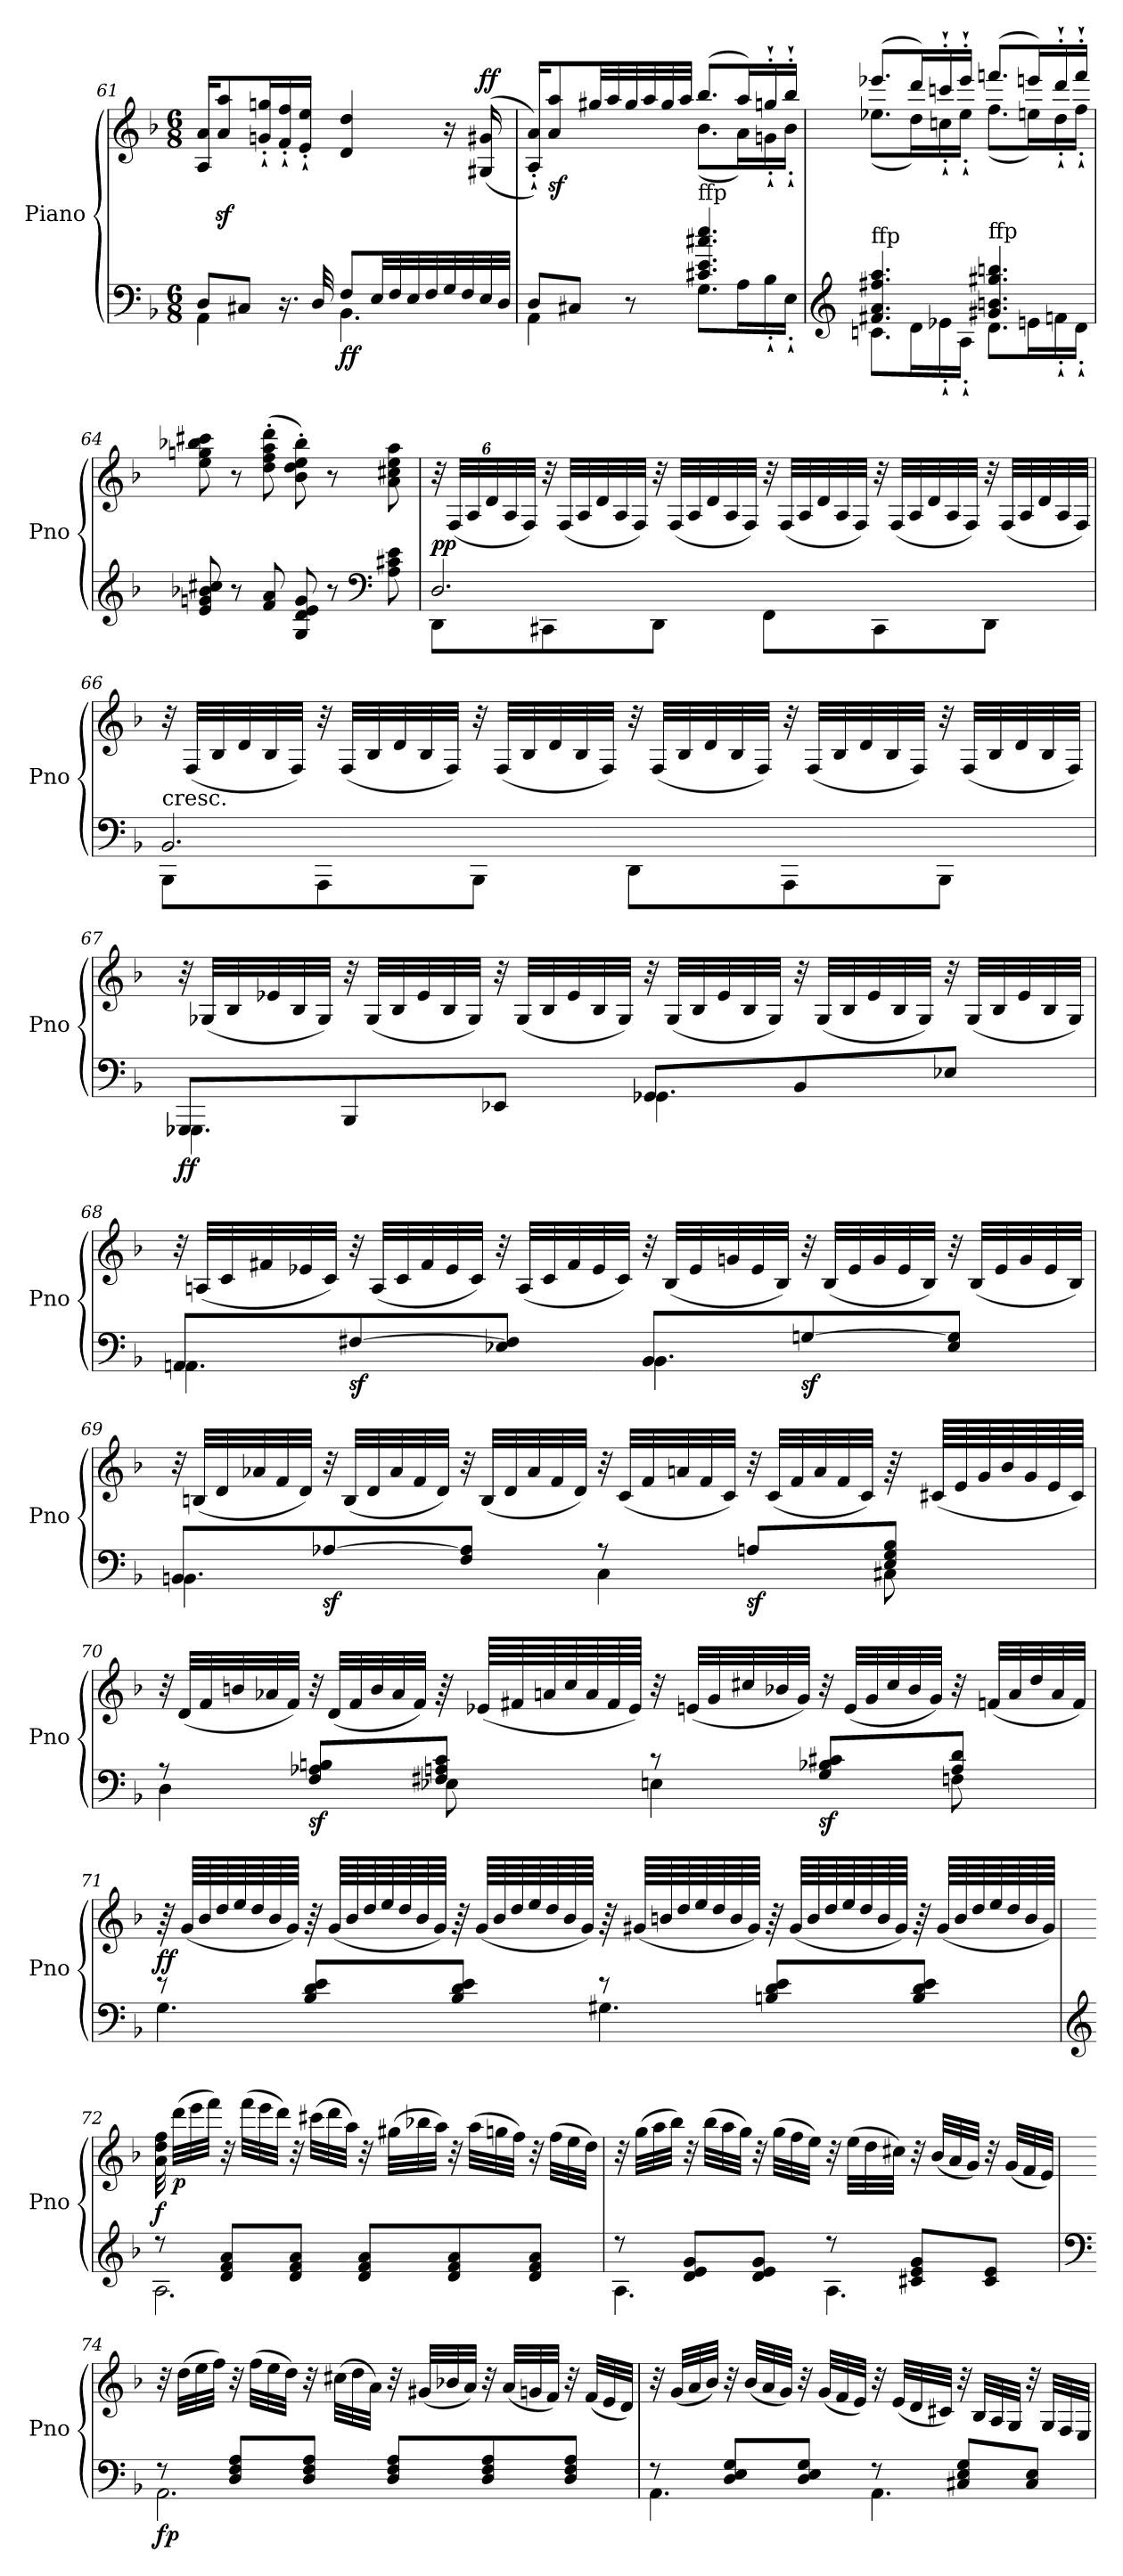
**kern	**kern	**dynam
*part1	*part1	*part1
*staff2	*staff1	*staff1/2
*I"Piano	*	*
*I'Pno	*	*
*clefF4	*clefG2	*
*k[b-]	*k[b-]	*
*F:	*F:	*
*M6/8	*M6/8	*
=61	=61	=61
*^	*	*
8D/L	4AA\	16A/ 16a/KL	.
.	.	8a/z< 8aa/z<	.
8C#X/J	.	.	.
.	.	16gn/'` 16ggn/'`L	.
16.r	8ryy	16f/'` 16ff/'`	.
.	.	16e/'` 16ee/'`JJ	.
32D/	.	.	.
!	!	!	!LO:DY:b=2
8F/L	4.BB-\	4d/ 4dd/	ff
32E/LL	.	.	.
32F/	.	.	.
32E/	.	.	.
32F/	.	.	.
32G/	.	16r	.
32F/	.	.	.
!	!	!	!LO:DY:a
32E/	.	(<(<16G#X/ 16g#X/	ff
32D/JJJ	.	.	.
!!LO:LB:g=z
=62	=62	=62	=62
*	*	*^	*
8D/L	4AA\	16A/'` 16a/'`KL))	4.ryy	.
!	!	!	!	!LO:DY:b
.	.	8a/ 8aa/	.	sf
8C#X/J	.	.	.	.
.	.	32gg#X/LL	.	.
.	.	32aa/	.	.
8r	8ryy	32gg#/	.	.
.	.	32aa/	.	.
.	.	32gg#/	.	.
.	.	32aa/JJJ	.	.
!	!	!LO:TX:b:t=ffp	!	!
4.c#X/ 4.e/ 4.cc#X/ 4.ee/	8.G\L	(>8.bb-/L	(<8.b-\L	.
.	16A\L	16aa/L)	16a\L)	.
.	16B-'`\	16ggn'`/	16gn'`\	.
.	16E'`\JJ	16bb-'`/JJ	16b-'`\JJ	.
=63	=63	=63	=63	=63
*clefG2	*	*	*	*
!LO:TX:a:t=ffp	!	!	!	!
4.f#X/ 4.a/ 4.ff#X/ 4.aa/	8.cn\L	(>8.eee-X/L	(<8.ee-X\L	.
.	16d\L	16ddd/L)	16dd\L)	.
.	16e-X'`\	16cccn'`/	16ccn'`\	.
.	16A'`\JJ	16eee-'`/JJ	16ee-'`\JJ	.
!LO:TX:a:t=ffp	!	!	!	!
4.g#X/ 4.bn/ 4.gg#X/ 4.bbn/	8.d\L	(>8.fffn/L	(<8.ff\L	.
.	16en\L	16eeen/L)	16een\L)	.
.	16fn'`\	16ddd'`/	16dd'`\	.
.	16d'`\JJ	16fff'`/JJ	16ff'`\JJ	.
*v	*v	*	*	*
*	*v	*v	*
=64	=64	=64
8e/ 8gn/ 8b-X/ 8cc#X/	8ee\ 8ggn\ 8bb-X\ 8ccc#X\	.
8r	8r	.
8f/ 8a/	(>8dd\' 8ff\' 8aa\' 8ddd\'	.
8G/ 8d/ 8e/ 8g/	8b-\' 8dd\' 8ee\' 8bb-\')	.
8r	8r	.
*clefF4	*	*
8A\ 8c#X\ 8e\	8a\ 8cc#X\ 8ee\ 8aa\	.
!!LO:LB:g=z
=65	=65	=65
*^	*	*
*	*	*Xbrackettup	*
!	!	!	!LO:DY:b
2.D/	8DD\L	48r	pp
.	.	(<48F/LLL	.
.	.	48A/	.
.	.	48d/	.
.	.	48A/	.
.	.	48F/JJJ)	.
*	*	*Xtuplet	*
.	8CC#X\	48r	.
.	.	(<48F/LLL	.
.	.	48A/	.
.	.	48d/	.
.	.	48A/	.
.	.	48F/JJJ)	.
.	8DD\J	48r	.
.	.	(<48F/LLL	.
.	.	48A/	.
.	.	48d/	.
.	.	48A/	.
.	.	48F/JJJ)	.
.	8FF\L	48r	.
.	.	(<48F/LLL	.
.	.	48A/	.
.	.	48d/	.
.	.	48A/	.
.	.	48F/JJJ)	.
.	8CC#\	48r	.
.	.	(<48F/LLL	.
.	.	48A/	.
.	.	48d/	.
.	.	48A/	.
.	.	48F/JJJ)	.
.	8DD\J	48r	.
.	.	(<48F/LLL	.
.	.	48A/	.
.	.	48d/	.
.	.	48A/	.
.	.	48F/JJJ)	.
!!LO:PB:g=z
=66	=66	=66	=66
!	!	!LO:TX:b:t=cresc.	!
2.BB-/	8BBB-\L	48r	.
.	.	(<48F/LLL	.
.	.	48B-/	.
.	.	48d/	.
.	.	48B-/	.
.	.	48F/JJJ)	.
.	8AAA\	48r	.
.	.	(<48F/LLL	.
.	.	48B-/	.
.	.	48d/	.
.	.	48B-/	.
.	.	48F/JJJ)	.
.	8BBB-\J	48r	.
.	.	(<48F/LLL	.
.	.	48B-/	.
.	.	48d/	.
.	.	48B-/	.
.	.	48F/JJJ)	.
.	8DD\L	48r	.
.	.	(<48F/LLL	.
.	.	48B-/	.
.	.	48d/	.
.	.	48B-/	.
.	.	48F/JJJ)	.
.	8AAA\	48r	.
.	.	(<48F/LLL	.
.	.	48B-/	.
.	.	48d/	.
.	.	48B-/	.
.	.	48F/JJJ)	.
.	8BBB-\J	48r	.
.	.	(<48F/LLL	.
.	.	48B-/	.
.	.	48d/	.
.	.	48B-/	.
.	.	48F/JJJ)	.
!!LO:LB:g=z
=67	=67	=67	=67
!	!	!	!LO:DY:b=2
!	!	!	!LO:DY:n=1:b
8GGG-X/L	4.GGG-\	48r	f f
.	.	(<48G-X/LLL	.
.	.	48B-/	.
.	.	48e-X/	.
.	.	48B-/	.
.	.	48G-/JJJ)	.
8BBB-/	.	48r	.
.	.	(<48G-/LLL	.
.	.	48B-/	.
.	.	48e-/	.
.	.	48B-/	.
.	.	48G-/JJJ)	.
8EE-X/J	.	48r	.
.	.	(<48G-/LLL	.
.	.	48B-/	.
.	.	48e-/	.
.	.	48B-/	.
.	.	48G-/JJJ)	.
8GG-X/L	4.GG-\	48r	.
.	.	(<48G-/LLL	.
.	.	48B-/	.
.	.	48e-/	.
.	.	48B-/	.
.	.	48G-/JJJ)	.
8BB-/	.	48r	.
.	.	(<48G-/LLL	.
.	.	48B-/	.
.	.	48e-/	.
.	.	48B-/	.
.	.	48G-/JJJ)	.
8E-X/J	.	48r	.
.	.	(<48G-/LLL	.
.	.	48B-/	.
.	.	48e-/	.
.	.	48B-/	.
.	.	48G-/JJJ)	.
!!LO:LB:g=z
=68	=68	=68	=68
8AA/L	4.AAn\	48r	.
.	.	(<48An/LLL	.
.	.	48c/	.
.	.	48f#X/	.
.	.	48e-X/	.
.	.	48c/JJJ)	.
!	!	!	!LO:DY:b=2
[8F#X/	.	48r	sf
.	.	(<48A/LLL	.
.	.	48c/	.
.	.	48f#/	.
.	.	48e-/	.
.	.	48c/JJJ)	.
8E-X/ 8F#/]J	.	48r	.
.	.	(<48A/LLL	.
.	.	48c/	.
.	.	48f#/	.
.	.	48e-/	.
.	.	48c/JJJ)	.
8BB-/L	4.BB-\	48r	.
.	.	(<48B-/LLL	.
.	.	48e-/	.
.	.	48gn/	.
.	.	48e-/	.
.	.	48B-/JJJ)	.
!	!	!	!LO:DY:b=2
[8Gn/	.	48r	sf
.	.	(<48B-/LLL	.
.	.	48e-/	.
.	.	48g/	.
.	.	48e-/	.
.	.	48B-/JJJ)	.
8E-/ 8G/]J	.	48r	.
.	.	(<48B-/LLL	.
.	.	48e-/	.
.	.	48g/	.
.	.	48e-/	.
.	.	48B-/JJJ)	.
!!LO:LB:g=z
=69	=69	=69	=69
8BBn/L	4.BB\	48r	.
.	.	(<48Bn/LLL	.
.	.	48d/	.
.	.	48a-X/	.
.	.	48f/	.
.	.	48d/JJJ)	.
!	!	!	!LO:DY:b=2
[8A-X/	.	48r	sf
.	.	(<48B/LLL	.
.	.	48d/	.
.	.	48a-/	.
.	.	48f/	.
.	.	48d/JJJ)	.
8F/ 8A-/]J	.	48r	.
.	.	(<48B/LLL	.
.	.	48d/	.
.	.	48a-/	.
.	.	48f/	.
.	.	48d/JJJ)	.
8r	4C\	48r	.
.	.	(<48c/LLL	.
.	.	48f/	.
.	.	48an/	.
.	.	48f/	.
.	.	48c/JJJ)	.
!	!	!	!LO:DY:b=2
8An/L	.	48r	sf
.	.	(<48c/LLL	.
.	.	48f/	.
.	.	48a/	.
.	.	48f/	.
.	.	48c/JJJ)	.
8E/ 8G/ 8B-/J	8C#X\	64r	.
.	.	(<64c#X/LLLL	.
.	.	64e/	.
.	.	64g/	.
.	.	64b-/	.
.	.	64g/	.
.	.	64e/	.
.	.	64c#/JJJJ)	.
!!LO:LB:g=z
=70	=70	=70	=70
8r	4D\	48r	.
.	.	(<48d/LLL	.
.	.	48f/	.
.	.	48bn/	.
.	.	48a-X/	.
.	.	48f/JJJ)	.
!	!	!	!LO:DY:b=2
8F/ 8A-X/ 8Bn/L	.	48r	sf
.	.	(<48d/LLL	.
.	.	48f/	.
.	.	48b/	.
.	.	48a-/	.
.	.	48f/JJJ)	.
8F#X/ 8An/ 8c/J	8E-X\	64r	.
.	.	(<64e-X/LLLL	.
.	.	64f#X/	.
.	.	64an/	.
.	.	64cc/	.
.	.	64a/	.
.	.	64f#/	.
.	.	64e-/JJJJ)	.
8r	4En\	48r	.
.	.	(<48en/LLL	.
.	.	48g/	.
.	.	48cc#X/	.
.	.	48b-X/	.
.	.	48g/JJJ)	.
!	!	!	!LO:DY:b=2
8G/ 8B-X/ 8c#X/L	.	48r	sf
.	.	(<48e/LLL	.
.	.	48g/	.
.	.	48cc#/	.
.	.	48b-/	.
.	.	48g/JJJ)	.
8A/ 8d/J	8Fn\	48r	.
.	.	(<48fn/LLL	.
.	.	48a/	.
.	.	48dd/	.
.	.	48a/	.
.	.	48f/JJJ)	.
!!LO:LB:g=z
=71	=71	=71	=71
!	!	!	!LO:DY:b
8r	4.G\	64r	ff
.	.	(<64g/LLLL	.
.	.	64b-/	.
.	.	64dd/	.
.	.	64ee/	.
.	.	64dd/	.
.	.	64b-/	.
.	.	64g/JJJJ)	.
8B-/ 8d/ 8e/L	.	64r	.
.	.	(<64g/LLLL	.
.	.	64b-/	.
.	.	64dd/	.
.	.	64ee/	.
.	.	64dd/	.
.	.	64b-/	.
.	.	64g/JJJJ)	.
8B-/ 8d/ 8e/J	.	64r	.
.	.	(<64g/LLLL	.
.	.	64b-/	.
.	.	64dd/	.
.	.	64ee/	.
.	.	64dd/	.
.	.	64b-/	.
.	.	64g/JJJJ)	.
8r	4.G#X\	64r	.
.	.	(<64g#X/LLLL	.
.	.	64bn/	.
.	.	64dd/	.
.	.	64ee/	.
.	.	64dd/	.
.	.	64b/	.
.	.	64g#/JJJJ)	.
8Bn/ 8d/ 8e/L	.	64r	.
.	.	(<64g#/LLLL	.
.	.	64b/	.
.	.	64dd/	.
.	.	64ee/	.
.	.	64dd/	.
.	.	64b/	.
.	.	64g#/JJJJ)	.
8B/ 8d/ 8e/J	.	64r	.
.	.	(<64g#/LLLL	.
.	.	64b/	.
.	.	64dd/	.
.	.	64ee/	.
.	.	64dd/	.
.	.	64b/	.
.	.	64g#/JJJJ)	.
!!LO:PB:g=z
=72	=72	=72	=72
*clefG2	*	*	*
!	!	!	!LO:DY:b
8r	2.A\	32a\ 32dd\ 32ff\	f
!	!	!	!LO:DY:b
.	.	(>32ddd\LLL	p
.	.	32eee\	.
.	.	32fff\JJJ)	.
8d/ 8f/ 8a/L	.	32r	.
.	.	(>32fff\LLL	.
.	.	32eee\	.
.	.	32ddd\JJJ)	.
8d/ 8f/ 8a/J	.	32r	.
.	.	(>32ccc#X\LLL	.
.	.	32ddd\	.
.	.	32aa\JJJ)	.
8d/ 8f/ 8a/L	.	32r	.
.	.	(>32gg#X\LLL	.
.	.	32bb-X\	.
.	.	32aa\JJJ)	.
8d/ 8f/ 8a/	.	32r	.
.	.	(>32aa\LLL	.
.	.	32ggn\	.
.	.	32ff\JJJ)	.
8d/ 8f/ 8a/J	.	32r	.
.	.	(>32ff\LLL	.
.	.	32ee\	.
.	.	32dd\JJJ)	.
!!LO:LB:g=z
=73	=73	=73	=73
8r	4.A\	32r	.
.	.	(>32gg\LLL	.
.	.	32aa\	.
.	.	32bb-\JJJ)	.
8d/ 8e/ 8g/L	.	32r	.
.	.	(>32bb-\LLL	.
.	.	32aa\	.
.	.	32gg\JJJ)	.
8d/ 8e/ 8g/J	.	32r	.
.	.	(>32gg\LLL	.
.	.	32ff\	.
.	.	32ee\JJJ)	.
8r	4.A\	32r	.
.	.	(>32ee\LLL	.
.	.	32dd\	.
.	.	32cc#X\JJJ)	.
8c#X/ 8e/ 8g/L	.	32r	.
.	.	(<32b-/LLL	.
.	.	32a/	.
.	.	32g/JJJ)	.
8c#/ 8e/J	.	32r	.
.	.	(<32g/LLL	.
.	.	32f/	.
.	.	32e/JJJ)	.
!!LO:LB:g=z
=74	=74	=74	=74
*clefF4	*	*	*
!	!	!	!LO:DY:b=2
8r	2.AA\	32r	fp
.	.	(>32dd\LLL	.
.	.	32ee\	.
.	.	32ff\JJJ)	.
8D/ 8F/ 8A/L	.	32r	.
.	.	(>32ff\LLL	.
.	.	32ee\	.
.	.	32dd\JJJ)	.
8D/ 8F/ 8A/J	.	32r	.
.	.	(>32cc#X\LLL	.
.	.	32dd\	.
.	.	32a\JJJ)	.
8D/ 8F/ 8A/L	.	32r	.
.	.	(<32g#X/LLL	.
.	.	32b-X/	.
.	.	32a/JJJ)	.
8D/ 8F/ 8A/	.	32r	.
.	.	(<32a/LLL	.
.	.	32gn/	.
.	.	32f/JJJ)	.
8D/ 8F/ 8A/J	.	32r	.
.	.	(<32f/LLL	.
.	.	32e/	.
.	.	32d/JJJ)	.
!!LO:LB:g=z
=75	=75	=75	=75
8r	4.AA\	32r	.
.	.	(<32g/LLL	.
.	.	32a/	.
.	.	32b-/JJJ)	.
8D/ 8E/ 8G/L	.	32r	.
.	.	(<32b-/LLL	.
.	.	32a/	.
.	.	32g/JJJ)	.
8D/ 8E/ 8G/J	.	32r	.
.	.	(<32g/LLL	.
.	.	32f/	.
.	.	32e/JJJ)	.
8r	4.AA\	32r	.
.	.	(<32e/LLL	.
.	.	32d/	.
.	.	32c#X/JJJ)	.
8C#X/ 8E/ 8G/L	.	32r	.
.	.	32B-/LLL	.
.	.	32A/	.
.	.	32G/JJJ	.
8C#/ 8E/J	.	32r	.
.	.	32G/LLL	.
.	.	32F/	.
.	.	32E/JJJ	.
*v	*v	*	*
=	=	=
*-	*-	*-
